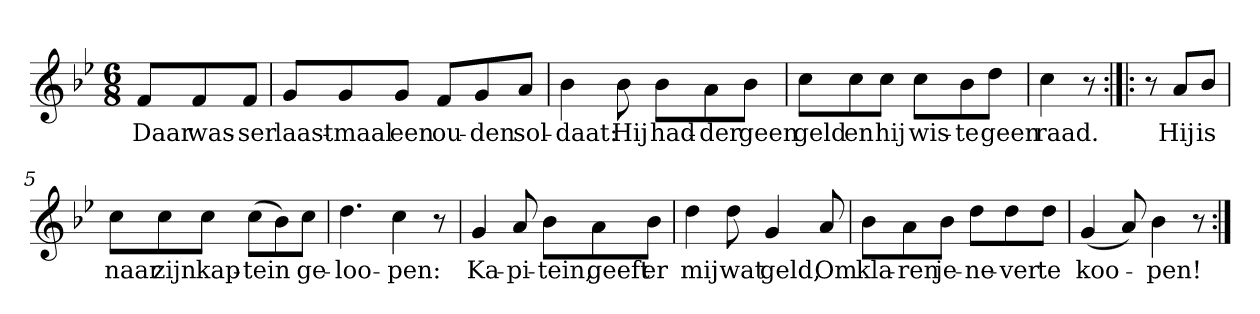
**kern	**text
*part1	*part1
*staff1	*staff1
*clefG2	*
*k[b-e-]	*
*B-:	*
*M6/8	*
*MM120	*
=	=
8f/L	Daar
8f/	was-
8f/J	-ser
=1	=1
8g/L	laast-
8g/	-maal
8g/J	een
8f/L	ou-
8g/	-den
8a/J	sol-
=2	=2
4b-	-daat:
8b-	Hij
8b-\L	had-
8a\	-der
8b-\J	geen
=3	=3
8cc\L	geld
8cc\	en
8cc\J	hij
8cc\L	wis-
8b-\	-te
8dd\J	geen
=4	=4
4cc	raad.
8r	.
=:|!|:	=:|!|:
8r	.
8a/L	Hij
8b-/J	is
=5	=5
8cc\L	naar
8cc\	zijn
8cc\J	kap-
(8cc\L	-tein
8b-\)	.
8cc\J	ge-
=6	=6
4.dd	-loo-
4cc	-pen:
8r	.
=7	=7
4g	Ka-
8a	-pi-
8b-\L	-tein,
8a\	geeft
8b-\J	er
=8	=8
4dd	mij
8dd	wat
4g	geld,
8a	Om
=9	=9
8b-\L	kla-
8a\	-ren
8b-\J	je-
8dd\L	-ne-
8dd\	-ver
8dd\J	te
=10	=10
(4g	koo-
8a)	.
4b-	-pen!
8r	.
=:|!	=:|!
*-	*-
